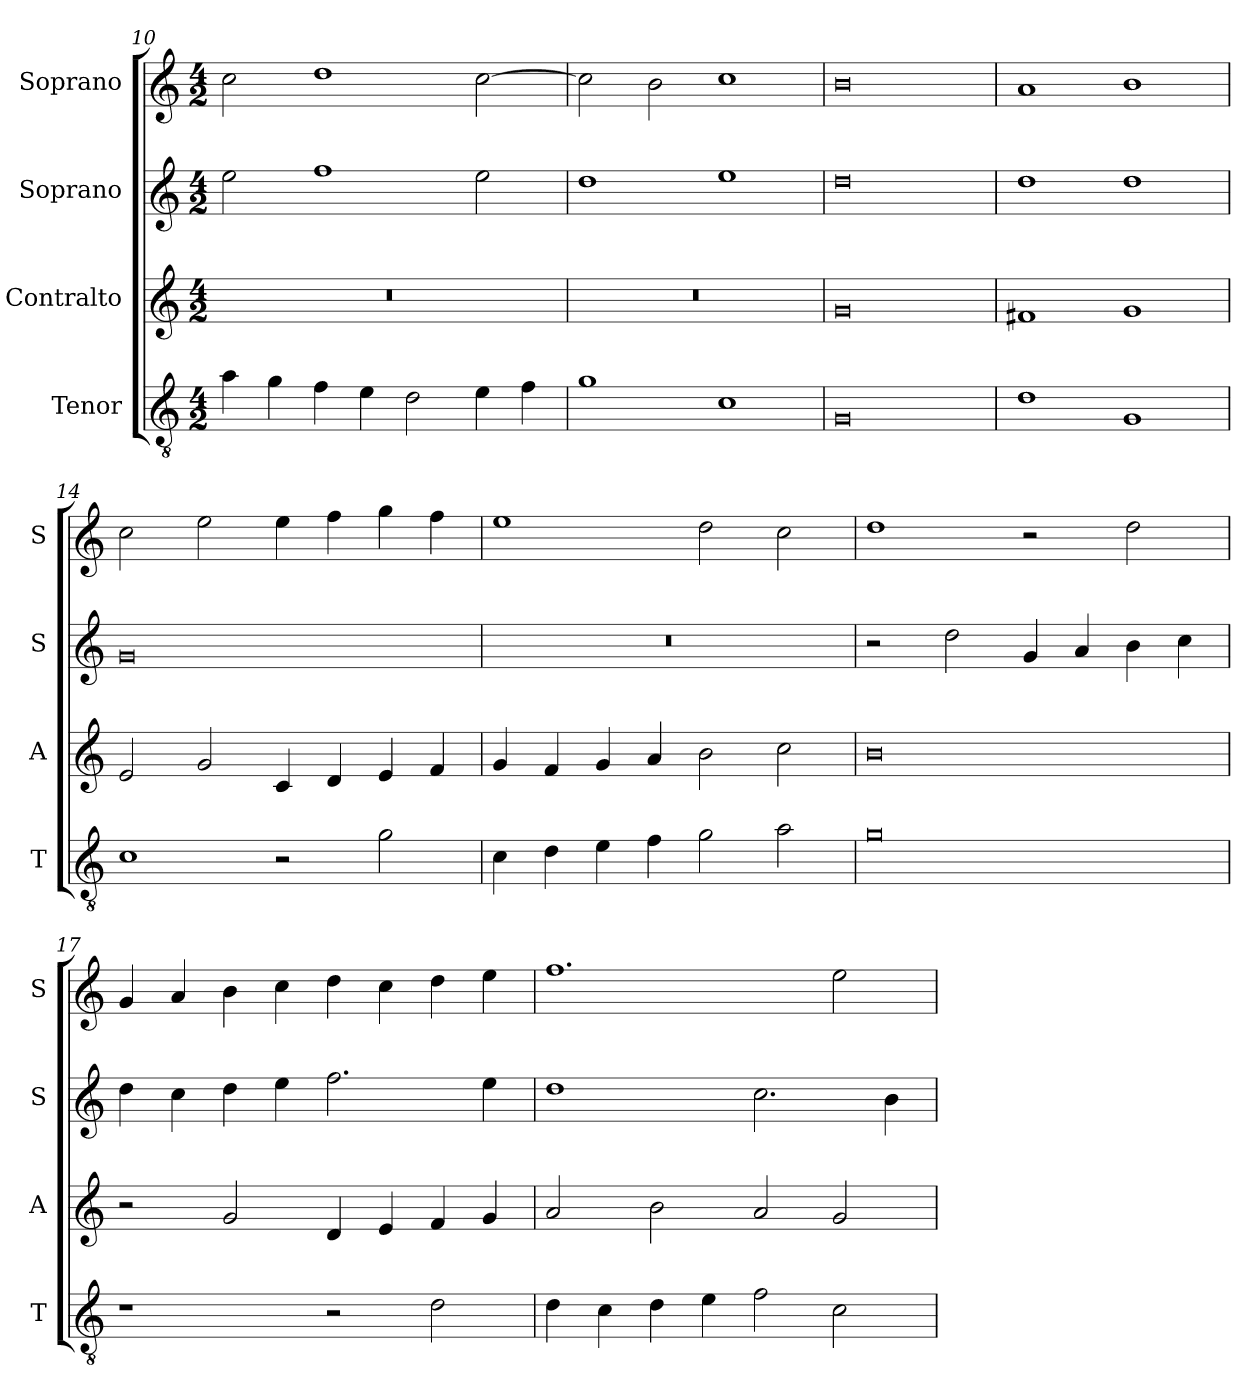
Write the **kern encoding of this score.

**kern	**kern	**kern	**kern
*part4	*part3	*part2	*part1
*staff4	*staff3	*staff2	*staff1
*I"Tenor	*I"Contralto	*I"Soprano	*I"Soprano
*I'T	*I'A	*I'S	*I'S
*clefGv2	*clefG2	*clefG2	*clefG2
*k[]	*k[]	*k[]	*k[]
*G:mix	*G:mix	*G:mix	*G:mix
*M4/2	*M4/2	*M4/2	*M4/2
=10	=10	=10	=10
4a	0r	2ee	2cc
4g	.	.	.
4f	.	1ff	1dd
4e	.	.	.
2d	.	.	.
4e	.	2ee	[2cc
4f	.	.	.
=11	=11	=11	=11
1g	0r	1dd	2cc]
.	.	.	2b
1c	.	1ee	1cc
=12	=12	=12	=12
0G	0g	0dd	0b
=13	=13	=13	=13
1d	1f#X	1dd	1a
1G	1g	1dd	1b
=14	=14	=14	=14
1c	2e	0g	2cc
.	2g	.	2ee
2r	4c	.	4ee
.	4d	.	4ff
2g	4e	.	4gg
.	4f	.	4ff
=15	=15	=15	=15
4c	4g	0r	1ee
4d	4f	.	.
4e	4g	.	.
4f	4a	.	.
2g	2b	.	2dd
2a	2cc	.	2cc
=16	=16	=16	=16
0g	0b	2r	1dd
.	.	2dd	.
.	.	4g	2r
.	.	4a	.
.	.	4b	2dd
.	.	4cc	.
=17	=17	=17	=17
1r	2r	4dd	4g
.	.	4cc	4a
.	2g	4dd	4b
.	.	4ee	4cc
2r	4d	2.ff	4dd
.	4e	.	4cc
2d	4f	.	4dd
.	4g	4ee	4ee
=18	=18	=18	=18
4d	2a	1dd	1.ff
4c	.	.	.
4d	2b	.	.
4e	.	.	.
2f	2a	2.cc	.
2c	2g	.	2ee
.	.	4b	.
=	=	=	=
*-	*-	*-	*-
